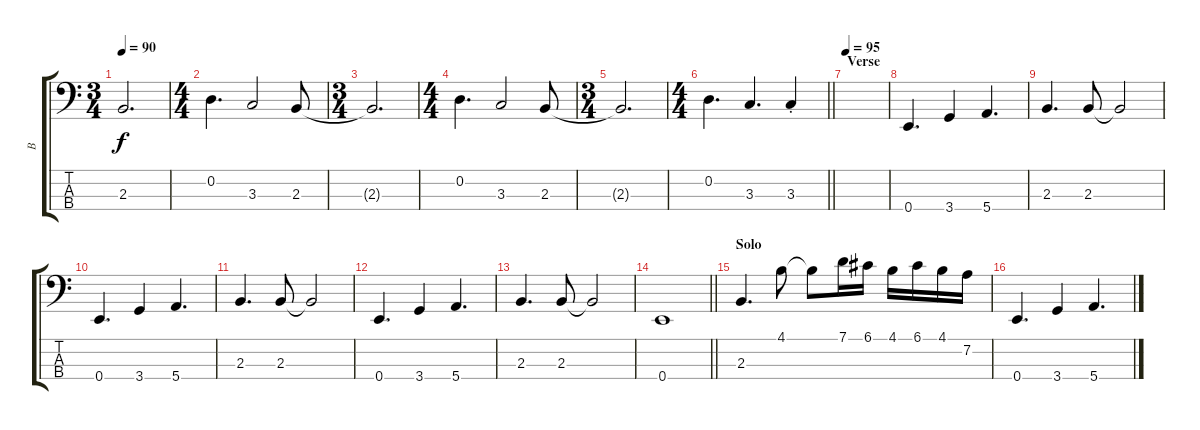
\track ("B" "B") {instrument electricbassfinger}
\staff {score tabs}
\tuning (G2 D2 A1 E1) {hide}
\ts (3 4)
\tempo 90
\clef f4
\ks c
2.3{t}.2{d dy f} |
\ts (4 4)
0.2.4{d} 3.3.2 2.3.8 |
\ts (3 4)
2.3{t}.2{d} |
\ts (4 4)
0.2.4{d} 3.3.2 2.3.8 |
\ts (3 4)
2.3{t}.2{d} |
\ts (4 4)
\barLineRight lightlight
0.2.4{d} 3.3.4{d} 3.3{st}.4 |
\section ("" "Verse")
\tempo 95
|
0.4.4{d} 3.4.4 5.4.4{d} |
2.3.4{d} 2.3.8 2.3{t}.2 |
0.4.4{d} 3.4.4 5.4.4{d} |
2.3.4{d} 2.3.8 2.3{t}.2 |
0.4.4{d} 3.4.4 5.4.4{d} |
2.3.4{d} 2.3.8 2.3{t}.2 |
\barLineRight lightlight
0.4.1 |
\section ("" "Solo")
2.3.4{d} 4.1.8 4.1{t}.8 7.1.16 6.1.16 4.1.16 6.1.16 4.1.16 7.2.16 |
0.4.4{d} 3.4.4 5.4.4{d}
